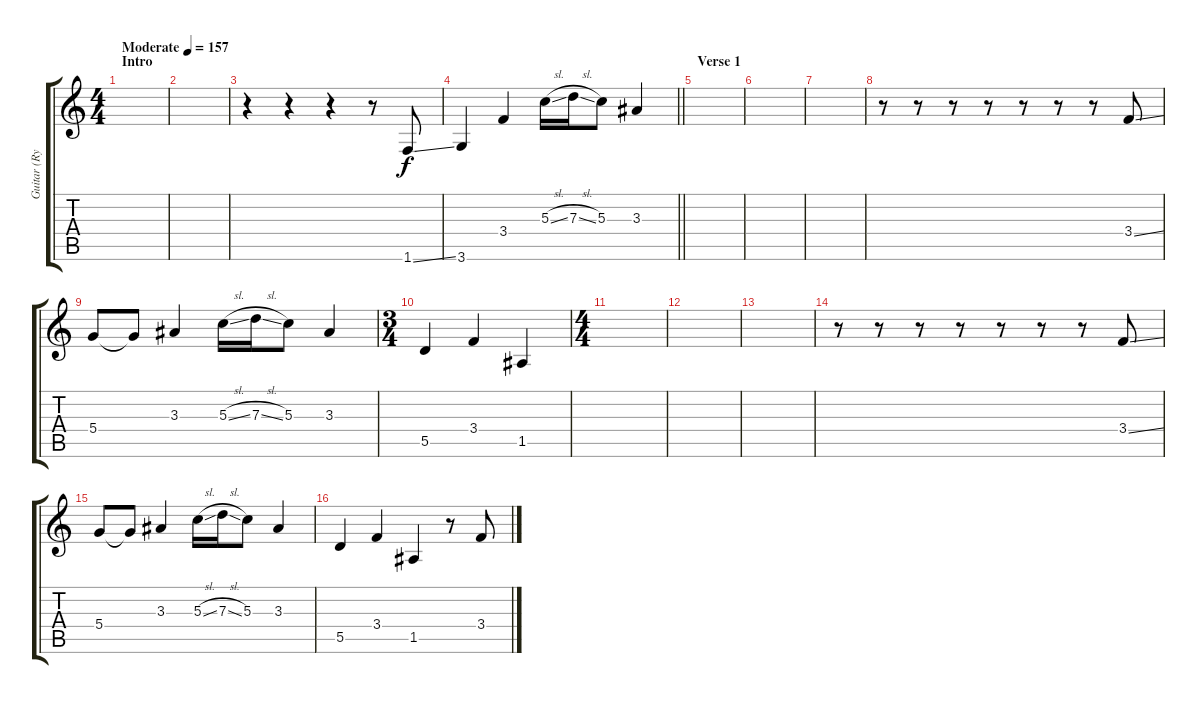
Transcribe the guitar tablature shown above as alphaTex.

\track ("Guitar (Ryan Ross)" "Guitar (Ry") {instrument overdrivenguitar}
\staff {score tabs}
\tuning (E4 B3 G3 D3 A2 E2) {hide}
\ts (4 4)
\section ("" "Intro")
\tempo (157 "Moderate")
\clef g2
\ks c
|
|
r.4 r.4 r.4 r.8 1.6{ss}.8 |
\barLineRight lightlight
3.6.4 3.4.4 5.3{sl}.16 7.3{sl}.16 5.3.8 3.3.4 |
\section ("" "Verse 1")
|
|
|
r.8 r.8 r.8 r.8 r.8 r.8 r.8 3.4{ss}.8 |
5.4.8 5.4{t}.8 3.3.4 5.3{sl}.16 7.3{sl}.16 5.3.8 3.3.4 |
\ts (3 4)
5.5.4 3.4.4 1.5.4 |
\ts (4 4)
|
|
|
r.8 r.8 r.8 r.8 r.8 r.8 r.8 3.4{ss}.8 |
5.4.8 5.4{t}.8 3.3.4 5.3{sl}.16 7.3{sl}.16 5.3.8 3.3.4 |
5.5.4 3.4.4 1.5.4 r.8 3.4{sl}.8
